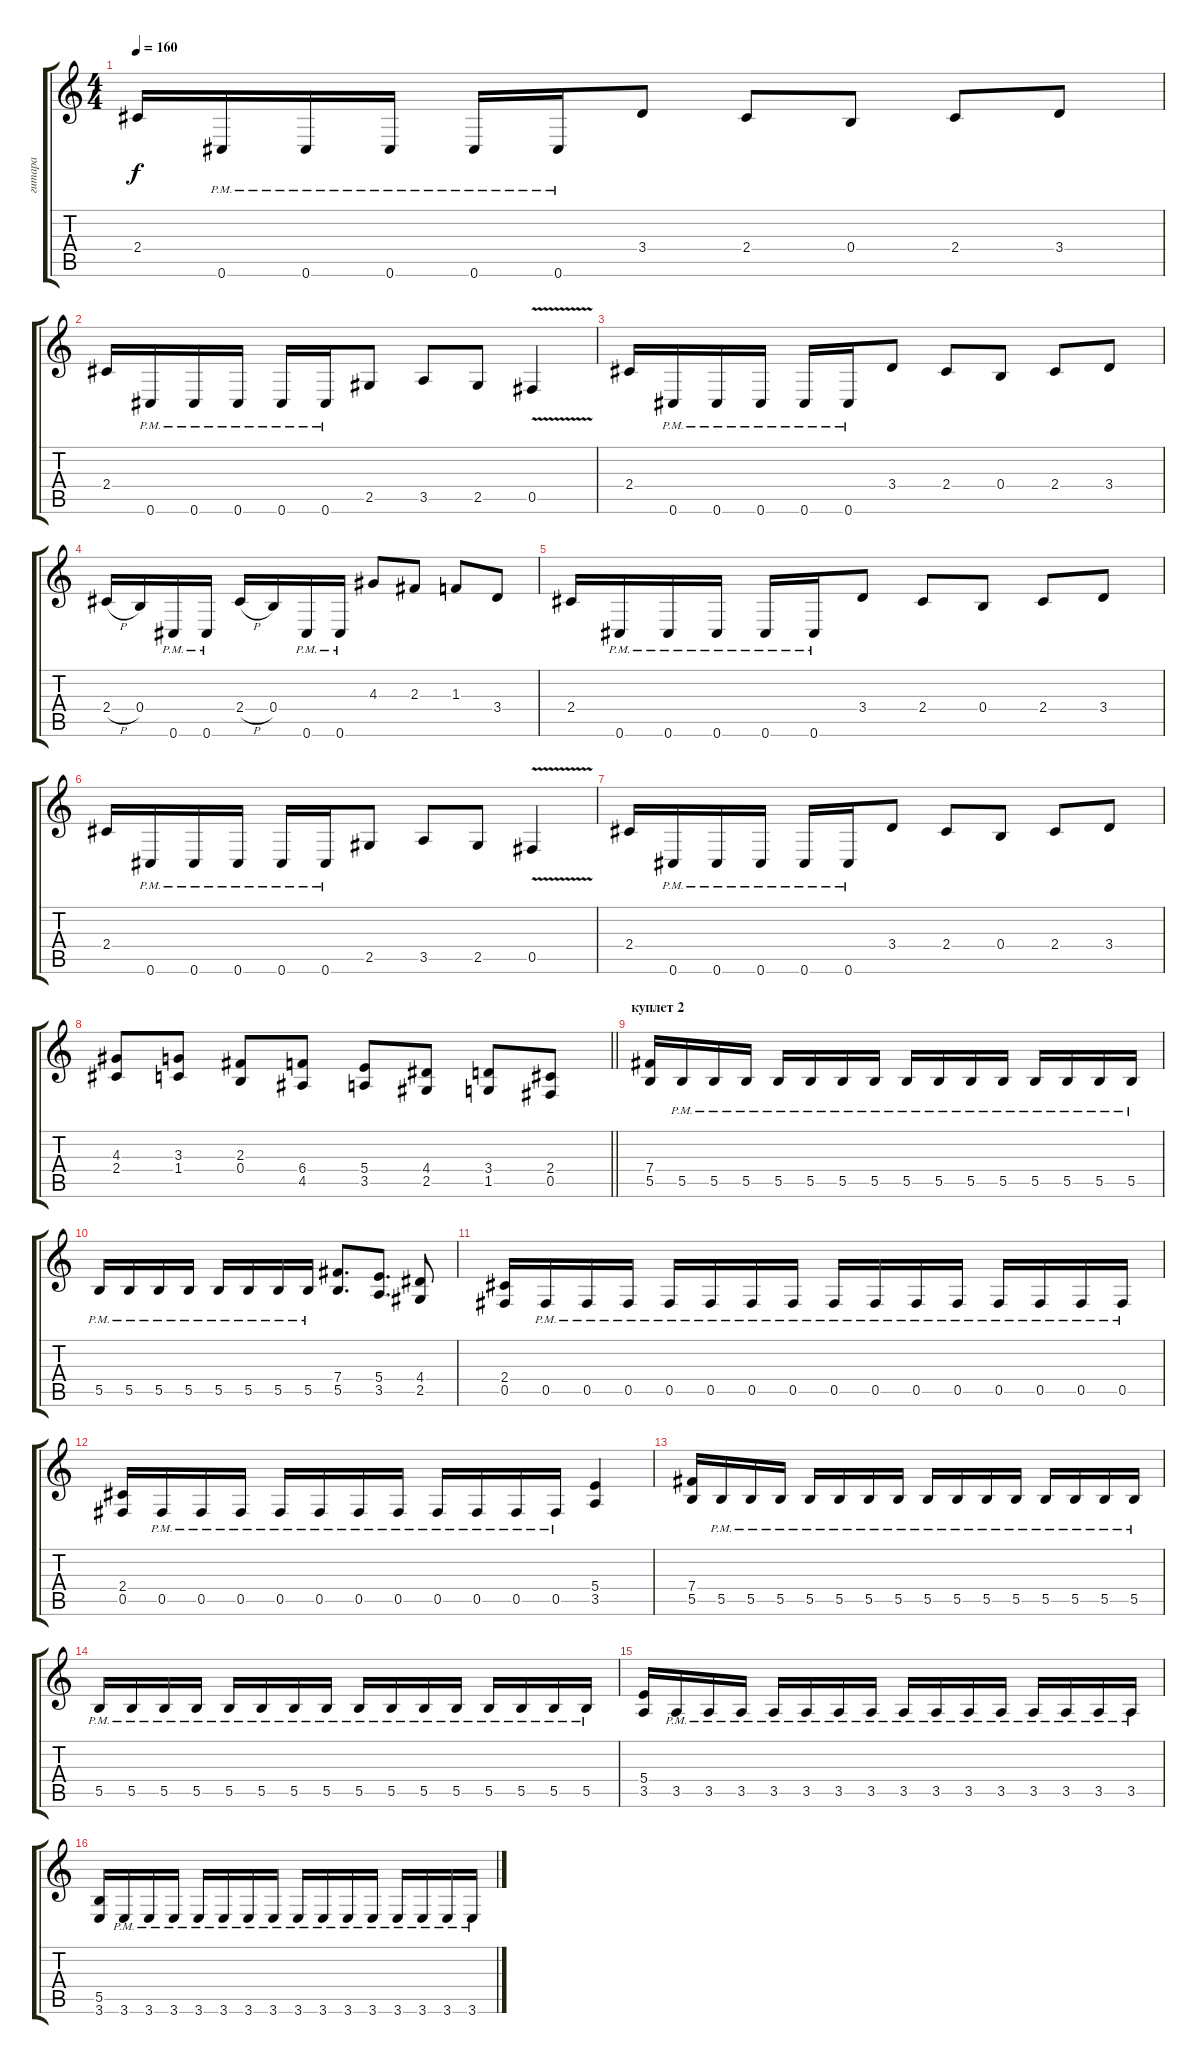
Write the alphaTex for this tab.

\track ("гитара" "гитара") {instrument overdrivenguitar}
\staff {score tabs}
\tuning (Db4 Ab3 E3 B2 Gb2 Db2) {hide}
\ts (4 4)
\section ("" "")
\tempo 160
\clef g2
\ks c
2.4.16{dy f} 0.6{pm}.16 0.6{pm}.16 0.6{pm}.16 0.6{pm}.16 0.6{pm}.16 3.4.8 2.4.8 0.4.8 2.4.8 3.4.8 |
2.4.16 0.6{pm}.16 0.6{pm}.16 0.6{pm}.16 0.6{pm}.16 0.6{pm}.16 2.5.8 3.5.8 2.5.8 0.5{v}.4 |
2.4.16 0.6{pm}.16 0.6{pm}.16 0.6{pm}.16 0.6{pm}.16 0.6{pm}.16 3.4.8 2.4.8 0.4.8 2.4.8 3.4.8 |
2.4{h}.16 0.4.16 0.6{pm}.16 0.6{pm}.16 2.4{h}.16 0.4.16 0.6{pm}.16 0.6{pm}.16 4.3.8 2.3.8 1.3.8 3.4.8 |
2.4.16 0.6{pm}.16 0.6{pm}.16 0.6{pm}.16 0.6{pm}.16 0.6{pm}.16 3.4.8 2.4.8 0.4.8 2.4.8 3.4.8 |
2.4.16 0.6{pm}.16 0.6{pm}.16 0.6{pm}.16 0.6{pm}.16 0.6{pm}.16 2.5.8 3.5.8 2.5.8 0.5{v}.4 |
2.4.16 0.6{pm}.16 0.6{pm}.16 0.6{pm}.16 0.6{pm}.16 0.6{pm}.16 3.4.8 2.4.8 0.4.8 2.4.8 3.4.8 |
\barLineRight lightlight
(4.3 2.4).8 (3.3 1.4).8 (2.3 0.4).8 (6.4 4.5).8 (5.4 3.5).8 (4.4 2.5).8 (3.4 1.5).8 (2.4 0.5).8 |
\section ("" "куплет 2")
(7.4 5.5).16 5.5{pm}.16 5.5{pm}.16 5.5{pm}.16 5.5{pm}.16 5.5{pm}.16 5.5{pm}.16 5.5{pm}.16 5.5{pm}.16 5.5{pm}.16 5.5{pm}.16 5.5{pm}.16 5.5{pm}.16 5.5{pm}.16 5.5{pm}.16 5.5{pm}.16 |
5.5{pm}.16 5.5{pm}.16 5.5{pm}.16 5.5{pm}.16 5.5{pm}.16 5.5{pm}.16 5.5{pm}.16 5.5{pm}.16 (7.4 5.5).8{d} (5.4 3.5).8{d} (4.4 2.5).8 |
(2.4 0.5).16 0.5{pm}.16 0.5{pm}.16 0.5{pm}.16 0.5{pm}.16 0.5{pm}.16 0.5{pm}.16 0.5{pm}.16 0.5{pm}.16 0.5{pm}.16 0.5{pm}.16 0.5{pm}.16 0.5{pm}.16 0.5{pm}.16 0.5{pm}.16 0.5{pm}.16 |
(2.4 0.5).16 0.5{pm}.16 0.5{pm}.16 0.5{pm}.16 0.5{pm}.16 0.5{pm}.16 0.5{pm}.16 0.5{pm}.16 0.5{pm}.16 0.5{pm}.16 0.5{pm}.16 0.5{pm}.16 (5.4 3.5).4 |
(7.4 5.5).16 5.5{pm}.16 5.5{pm}.16 5.5{pm}.16 5.5{pm}.16 5.5{pm}.16 5.5{pm}.16 5.5{pm}.16 5.5{pm}.16 5.5{pm}.16 5.5{pm}.16 5.5{pm}.16 5.5{pm}.16 5.5{pm}.16 5.5{pm}.16 5.5{pm}.16 |
5.5{pm}.16 5.5{pm}.16 5.5{pm}.16 5.5{pm}.16 5.5{pm}.16 5.5{pm}.16 5.5{pm}.16 5.5{pm}.16 5.5{pm}.16 5.5{pm}.16 5.5{pm}.16 5.5{pm}.16 5.5{pm}.16 5.5{pm}.16 5.5{pm}.16 5.5{pm}.16 |
(5.4 3.5).16 3.5{pm}.16 3.5{pm}.16 3.5{pm}.16 3.5{pm}.16 3.5{pm}.16 3.5{pm}.16 3.5{pm}.16 3.5{pm}.16 3.5{pm}.16 3.5{pm}.16 3.5{pm}.16 3.5{pm}.16 3.5{pm}.16 3.5{pm}.16 3.5{pm}.16 |
(5.5 3.6).16 3.6{pm}.16 3.6{pm}.16 3.6{pm}.16 3.6{pm}.16 3.6{pm}.16 3.6{pm}.16 3.6{pm}.16 3.6{pm}.16 3.6{pm}.16 3.6{pm}.16 3.6{pm}.16 3.6{pm}.16 3.6{pm}.16 3.6{pm}.16 3.6{pm}.16
